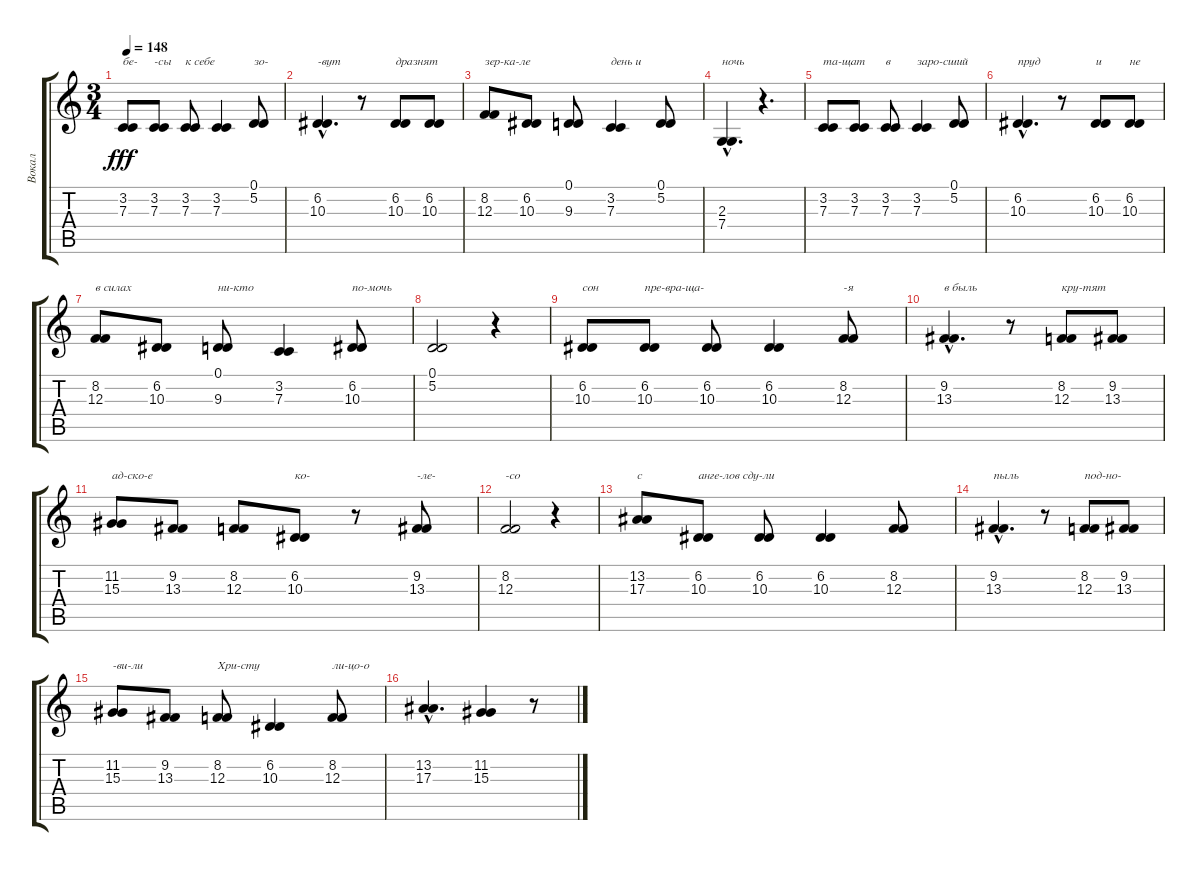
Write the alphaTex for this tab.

\track ("Вокал" "Вокал") {instrument voiceoohs}
\staff {score tabs}
\tuning (D4 A3 F3 C3 G2 D2) {hide}
\ts (3 4)
\tempo 148
\clef g2
\ks c
(3.2 7.3).8{txt "бе-" dy fff volume 15} (3.2 7.3).8{txt "-сы"} (3.2 7.3).8{txt "к себе"} (3.2 7.3).4 (0.1 5.2).8{txt "зо-"} |
(6.2{hac} 10.3{hac}).4{d txt "-вут"} r.8 (6.2 10.3).8{txt "дразнят"} (6.2 10.3).8 |
(8.2 12.3).8{txt "зер-ка-ле"} (6.2 10.3).8 (0.1 9.3).8 (3.2 7.3).4{txt "день и"} (0.1 5.2).8 |
(2.3{hac} 7.4{hac}).4{d txt "ночь"} r.4{d} |
(3.2 7.3).8{txt "та-щат"} (3.2 7.3).8 (3.2 7.3).8{txt "в"} (3.2 7.3).4{txt "заро-сший"} (0.1 5.2).8 |
(6.2{hac} 10.3{hac}).4{d txt "пруд"} r.8 (6.2 10.3).8{txt "и"} (6.2 10.3).8{txt "не"} |
(8.2 12.3).8{txt "в силах"} (6.2 10.3).8 (0.1 9.3).8{txt "ни-кто"} (3.2 7.3).4 (6.2 10.3).8{txt "по-мочь"} |
(0.1 5.2).2 r.4 |
(6.2 10.3).8{txt "сон"} (6.2 10.3).8{txt "пре-вра-ща-"} (6.2 10.3).8 (6.2 10.3).4 (8.2 12.3).8{txt "-я"} |
(9.2{hac} 13.3{hac}).4{d txt "в быль"} r.8 (8.2 12.3).8{txt "кру-тят"} (9.2 13.3).8 |
(11.2 15.3).8{txt "ад-ско-е"} (9.2 13.3).8 (8.2 12.3).8 (6.2 10.3).8{txt "ко-"} r.8 (9.2 13.3).8{txt "-ле-"} |
(8.2 12.3).2{txt "-со"} r.4 |
(13.2 17.3).8{txt "с"} (6.2 10.3).8{txt "анге-лов сду-ли"} (6.2 10.3).8 (6.2 10.3).4 (8.2 12.3).8 |
(9.2{hac} 13.3{hac}).4{d txt "пыль"} r.8 (8.2 12.3).8{txt "под-но-"} (9.2 13.3).8 |
(11.2 15.3).8{txt "-ви-ли"} (9.2 13.3).8 (8.2 12.3).8{txt "Хри-сту"} (6.2 10.3).4 (8.2 12.3).8{txt "ли-цо-о"} |
(13.2{hac} 17.3{hac}).4{d} (11.2 15.3).4 r.8
